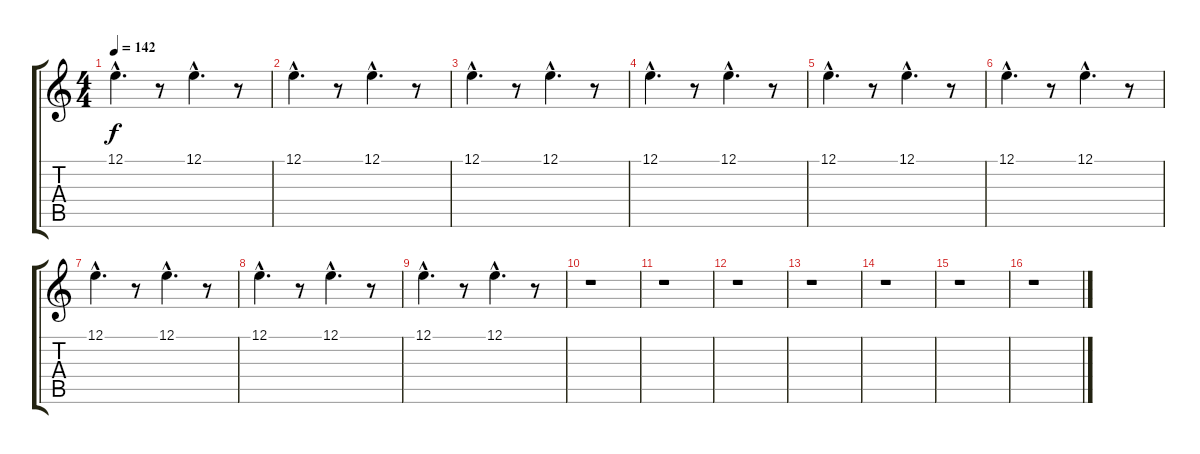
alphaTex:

\track "" {instrument acousticgrandpiano}
\staff {score tabs}
\tuning (E4 B3 G3 D3 A2 E2) {hide}
\ts (4 4)
\tempo 142
\clef g2
\ks c
12.1{hac}.4{d dy f} r.8 12.1{hac}.4{d} r.8 |
12.1{hac}.4{d} r.8 12.1{hac}.4{d} r.8 |
12.1{hac}.4{d} r.8 12.1{hac}.4{d} r.8 |
12.1{hac}.4{d} r.8 12.1{hac}.4{d} r.8 |
12.1{hac}.4{d} r.8 12.1{hac}.4{d} r.8 |
12.1{hac}.4{d} r.8 12.1{hac}.4{d} r.8 |
12.1{hac}.4{d} r.8 12.1{hac}.4{d} r.8 |
12.1{hac}.4{d} r.8 12.1{hac}.4{d} r.8 |
12.1{hac}.4{d} r.8 12.1{hac}.4{d} r.8 |
r.1 |
r.1 |
r.1 |
r.1 |
r.1 |
r.1 |
r.1
